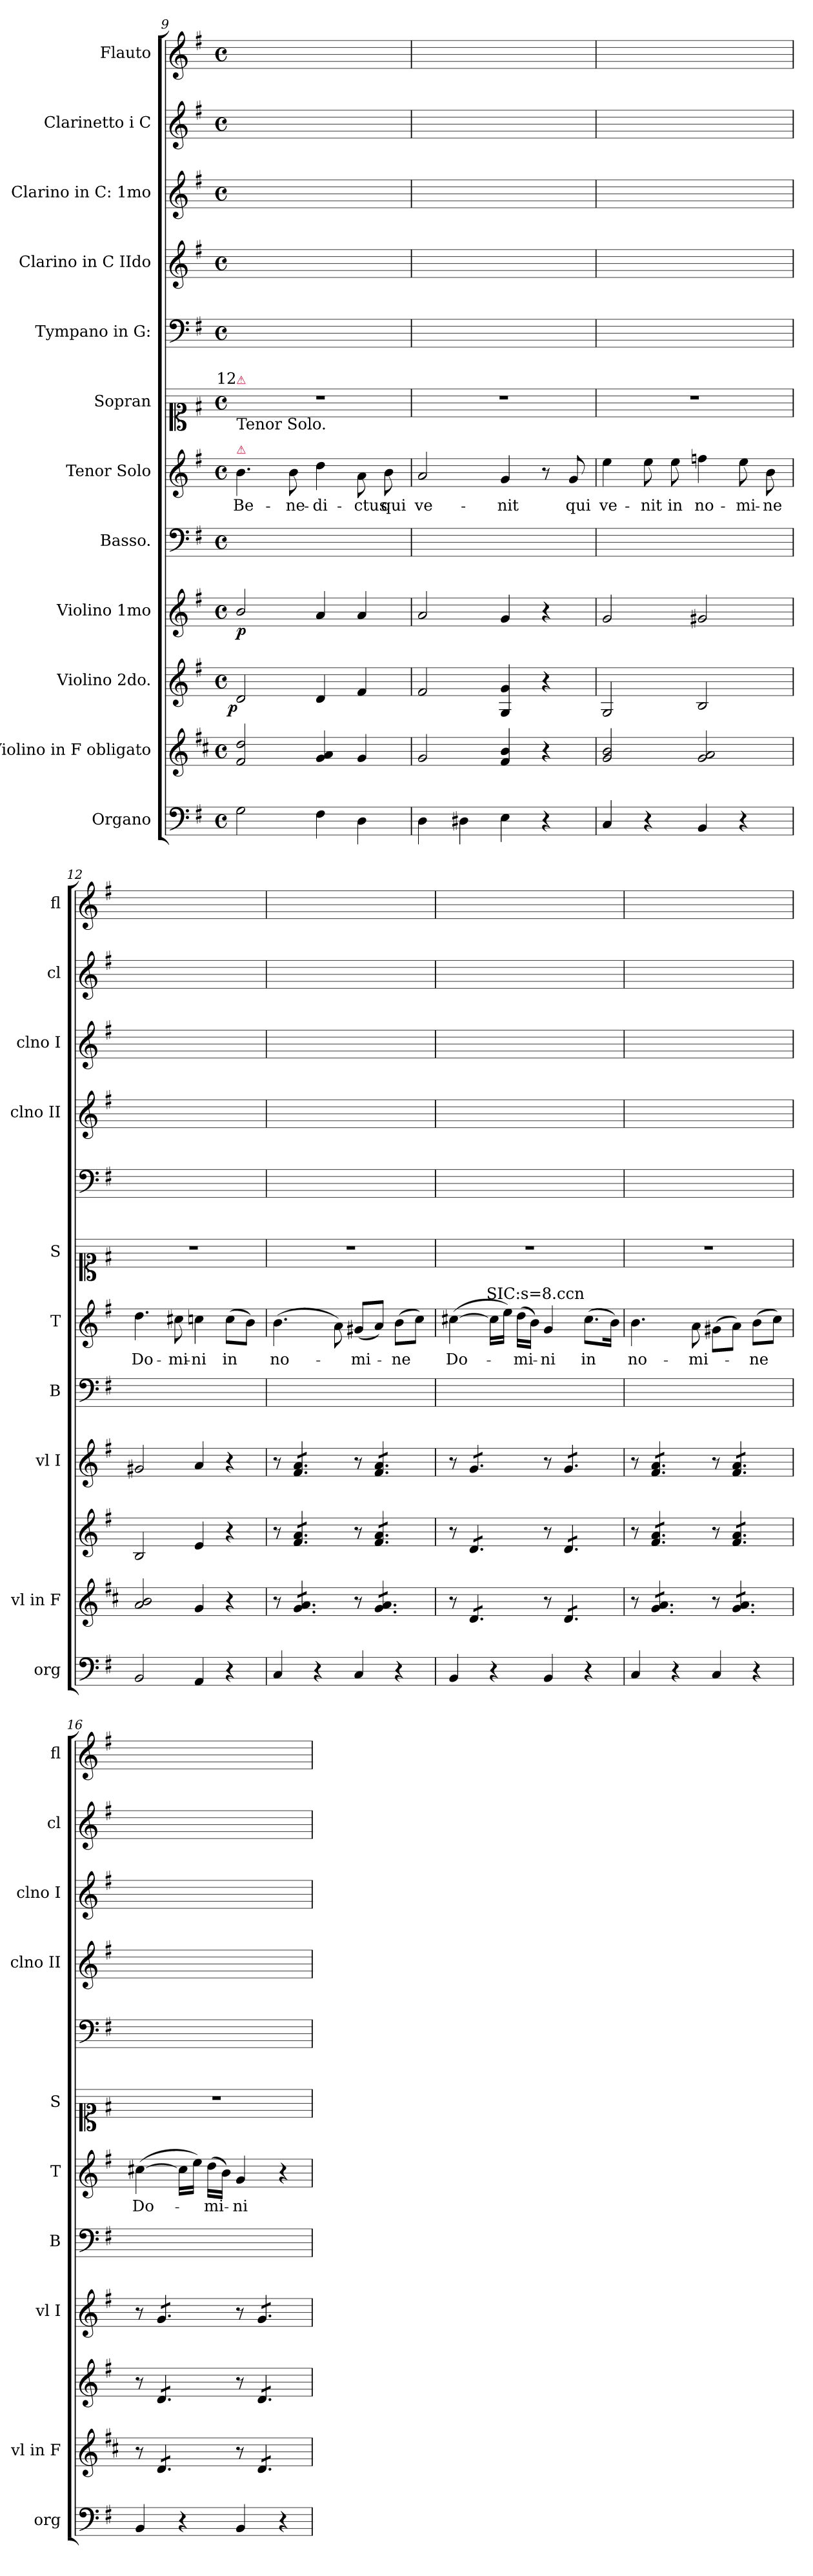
**kern	**kern	**kern	**dynam	**kern	**dynam	**kern	**kern	**text	**kern	**kern	**kern	**kern	**kern	**kern
*part12	*part11	*part10	*part10	*part9	*part9	*part8	*part7	*part7	*part6	*part5	*part4	*part3	*part2	*part1
*staff12	*staff11	*staff10	*staff10	*staff9	*staff9	*staff8	*staff7	*staff7	*staff6	*staff5	*staff4	*staff3	*staff2	*staff1
*I"Organo	*I"Violino in F obligato	*I"Violino 2do.	*	*I"Violino 1mo	*	*I"Basso.	*I"Tenor Solo	*	*I"Sopran	*I"Tympano in G:	*I"Clarino in C IIdo	*I"Clarino in C: 1mo	*I"Clarinetto i C	*I"Flauto
*I'org	*I'vl in F	*	*	*I'vl I	*	*I'B	*I'T	*	*I'S	*	*I'clno II	*I'clno I	*I'cl	*I'fl
*clefF4	*clefG2	*clefG2	*	*clefG2	*	*clefF4	*clefG2	*	*clefC1	*clefF4	*clefG2	*clefG2	*clefG2	*clefG2
*	*ITrd4c7	*	*	*	*	*	*	*	*	*	*	*	*	*
*k[f#]	*k[f#]	*k[f#]	*	*k[f#]	*	*k[f#]	*k[f#]	*	*k[f#]	*k[f#]	*k[f#]	*k[f#]	*k[f#]	*k[f#]
*G:	*G:	*G:	*	*G:	*	*G:	*G:	*	*G:	*G:	*G:	*G:	*G:	*G:
*M4/4	*M4/4	*M4/4	*	*M4/4	*	*M4/4	*M4/4	*	*M4/4	*M4/4	*M4/4	*M4/4	*M4/4	*M4/4
*met(c)	*met(c)	*met(c)	*	*met(c)	*	*met(c)	*met(c)	*	*met(c)	*met(c)	*met(c)	*met(c)	*met(c)	*met(c)
=9	=9	=9	=9	=9	=9	=9	=9	=9	=9	=9	=9	=9	=9	=9
!	!	!	!	!	!	!	!	!	!LO:TX:a:color=crimson:t=⚠	!	!	!	!	!
!	!	!	!	!	!	!	!	!	!LO:TX:b:t=Tenor Solo.	!	!	!	!	!
!	!	!	!	!	!	!	!	!	!LO:TX:a:rj:t=12	!	!	!	!	!
!	!	!	!	!	!	!	!LO:TX:a:color=crimson:t=⚠	!	!	!	!	!	!	!
!	!	!	!LO:DY:rj	!	!LO:DY:b	!	!	!	!	!	!	!	!	!
2G\	2B/ 2g/	2d/	p	2b/	p	1ryy	4.b\	Be-	1r	1ryy	1ryy	1ryy	1ryy	1ryy
.	.	.	.	.	.	.	8b\	-ne-	.	.	.	.	.	.
4F#\	4c/ 4d/	4d/	.	4a/	.	.	4dd\	-di-	.	.	.	.	.	.
4D\	4c/	4f#/	.	4a/	.	.	8a\	-ctus	.	.	.	.	.	.
.	.	.	.	.	.	.	8b\	qui	.	.	.	.	.	.
=10	=10	=10	=10	=10	=10	=10	=10	=10	=10	=10	=10	=10	=10	=10
4D\	2c/	2f#/	.	2a/	.	1ryy	2a/	ve-	1r	1ryy	1ryy	1ryy	1ryy	1ryy
4D#X\	.	.	.	.	.	.	.	.	.	.	.	.	.	.
4E\	4B/ 4e/	4G/ 4g/	.	4g/	.	.	4g/	-nit	.	.	.	.	.	.
4r	4r	4r	.	4r	.	.	8r	.	.	.	.	.	.	.
.	.	.	.	.	.	.	8g/	qui	.	.	.	.	.	.
=11	=11	=11	=11	=11	=11	=11	=11	=11	=11	=11	=11	=11	=11	=11
4C/	2c/ 2e/	2G/	.	2g/	.	1ryy	4ee\	ve-	1r	1ryy	1ryy	1ryy	1ryy	1ryy
4r	.	.	.	.	.	.	8ee\	-nit	.	.	.	.	.	.
.	.	.	.	.	.	.	8ee\	in	.	.	.	.	.	.
4BB/	2c/ 2d/	2B/	.	2g#X/	.	.	4ffn\	no-	.	.	.	.	.	.
4r	.	.	.	.	.	.	8ee\	-mi-	.	.	.	.	.	.
.	.	.	.	.	.	.	8b\	-ne	.	.	.	.	.	.
=12	=12	=12	=12	=12	=12	=12	=12	=12	=12	=12	=12	=12	=12	=12
2BB/	2d/ 2e/	2B/	.	2g#X/	.	1ryy	4.dd\	Do-	1r	1ryy	1ryy	1ryy	1ryy	1ryy
.	.	.	.	.	.	.	8cc#X\	-mi-	.	.	.	.	.	.
4AA/	4c/	4e/	.	4a/	.	.	4ccn\	-ni	.	.	.	.	.	.
4r	4r	4r	.	4r	.	.	(8cc\L	in	.	.	.	.	.	.
.	.	.	.	.	.	.	8b\J)	.	.	.	.	.	.	.
=13	=13	=13	=13	=13	=13	=13	=13	=13	=13	=13	=13	=13	=13	=13
4C/	8r	8r	.	8r	.	1ryy	(4.b\	no-	1r	1ryy	1ryy	1ryy	1ryy	1ryy
*	*tremolo	*	*	*	*	*	*	*	*	*	*	*	*	*
*	*	*tremolo	*	*	*	*	*	*	*	*	*	*	*	*
*	*	*	*	*tremolo	*	*	*	*	*	*	*	*	*	*
.	8c/ 8d/L	8f#/ 8a/L	.	8f#/ 8a/L	.	.	.	.	.	.	.	.	.	.
4r	8c/ 8d/	8f#/ 8a/	.	8f#/ 8a/	.	.	.	.	.	.	.	.	.	.
.	8c/ 8d/J	8f#/ 8a/J	.	8f#/ 8a/J	.	.	8a\)	.	.	.	.	.	.	.
4C/	8r	8r	.	8r	.	.	(8g#X/L	-mi-	.	.	.	.	.	.
.	8c/ 8d/L	8f#/ 8a/L	.	8f#/ 8a/L	.	.	8a/J)	.	.	.	.	.	.	.
4r	8c/ 8d/	8f#/ 8a/	.	8f#/ 8a/	.	.	(8b\L	-ne	.	.	.	.	.	.
.	8c/ 8d/J	8f#/ 8a/J	.	8f#/ 8a/J	.	.	8cc\J)	.	.	.	.	.	.	.
=14	=14	=14	=14	=14	=14	=14	=14	=14	=14	=14	=14	=14	=14	=14
4BB/	8r	8r	.	8r	.	1ryy	([4cc#X\	Do-	1r	1ryy	1ryy	1ryy	1ryy	1ryy
.	8G/L	8d/L	.	8g/L	.	.	.	.	.	.	.	.	.	.
4r	8G/	8d/	.	8g/	.	.	16cc#\LL]	.	.	.	.	.	.	.
.	.	.	.	.	.	.	16ee\JJ)	.	.	.	.	.	.	.
.	8G/J	8d/J	.	8g/J	.	.	(16dd\LL	-mi-	.	.	.	.	.	.
.	.	.	.	.	.	.	16b\JJ)	.	.	.	.	.	.	.
4BB/	8r	8r	.	8r	.	.	4g/	-ni	.	.	.	.	.	.
.	8G/L	8d/L	.	8g/L	.	.	.	.	.	.	.	.	.	.
!	!	!	!	!	!	!	!LO:TX:a:rj:t=SIC&colon;s=8.ccn	!	!	!	!	!	!	!
4r	8G/	8d/	.	8g/	.	.	(8.cc#\L	in	.	.	.	.	.	.
.	8G/J	8d/J	.	8g/J	.	.	.	.	.	.	.	.	.	.
.	.	.	.	.	.	.	16b\Jk)	.	.	.	.	.	.	.
=15	=15	=15	=15	=15	=15	=15	=15	=15	=15	=15	=15	=15	=15	=15
4C/	8r	8r	.	8r	.	1ryy	4.b\	no-	1r	1ryy	1ryy	1ryy	1ryy	1ryy
.	8c/ 8d/L	8f#/ 8a/L	.	8f#/ 8a/L	.	.	.	.	.	.	.	.	.	.
4r	8c/ 8d/	8f#/ 8a/	.	8f#/ 8a/	.	.	.	.	.	.	.	.	.	.
.	8c/ 8d/J	8f#/ 8a/J	.	8f#/ 8a/J	.	.	8a\	-mi-	.	.	.	.	.	.
4C/	8r	8r	.	8r	.	.	(8g#X\L	.	.	.	.	.	.	.
.	8c/ 8d/L	8f#/ 8a/L	.	8f#/ 8a/L	.	.	8a\J)	.	.	.	.	.	.	.
4r	8c/ 8d/	8f#/ 8a/	.	8f#/ 8a/	.	.	(8b\L	-ne	.	.	.	.	.	.
.	8c/ 8d/J	8f#/ 8a/J	.	8f#/ 8a/J	.	.	8cc\J)	.	.	.	.	.	.	.
=16	=16	=16	=16	=16	=16	=16	=16	=16	=16	=16	=16	=16	=16	=16
4BB/	8r	8r	.	8r	.	1ryy	([4cc#X\	Do-	1r	1ryy	1ryy	1ryy	1ryy	1ryy
.	8G/L	8d/L	.	8g/L	.	.	.	.	.	.	.	.	.	.
4r	8G/	8d/	.	8g/	.	.	16cc#\LL]	.	.	.	.	.	.	.
.	.	.	.	.	.	.	16ee\JJ)	.	.	.	.	.	.	.
.	8G/J	8d/J	.	8g/J	.	.	(16dd\LL	-mi-	.	.	.	.	.	.
.	.	.	.	.	.	.	16b\JJ)	.	.	.	.	.	.	.
4BB/	8r	8r	.	8r	.	.	4g/	-ni	.	.	.	.	.	.
.	8G/L	8d/L	.	8g/L	.	.	.	.	.	.	.	.	.	.
4r	8G/	8d/	.	8g/	.	.	4r	.	.	.	.	.	.	.
.	8G/J	8d/J	.	8g/J	.	.	.	.	.	.	.	.	.	.
*	*	*	*	*Xtremolo	*	*	*	*	*	*	*	*	*	*
*	*	*Xtremolo	*	*	*	*	*	*	*	*	*	*	*	*
*	*Xtremolo	*	*	*	*	*	*	*	*	*	*	*	*	*
=	=	=	=	=	=	=	=	=	=	=	=	=	=	=
*-	*-	*-	*-	*-	*-	*-	*-	*-	*-	*-	*-	*-	*-	*-
